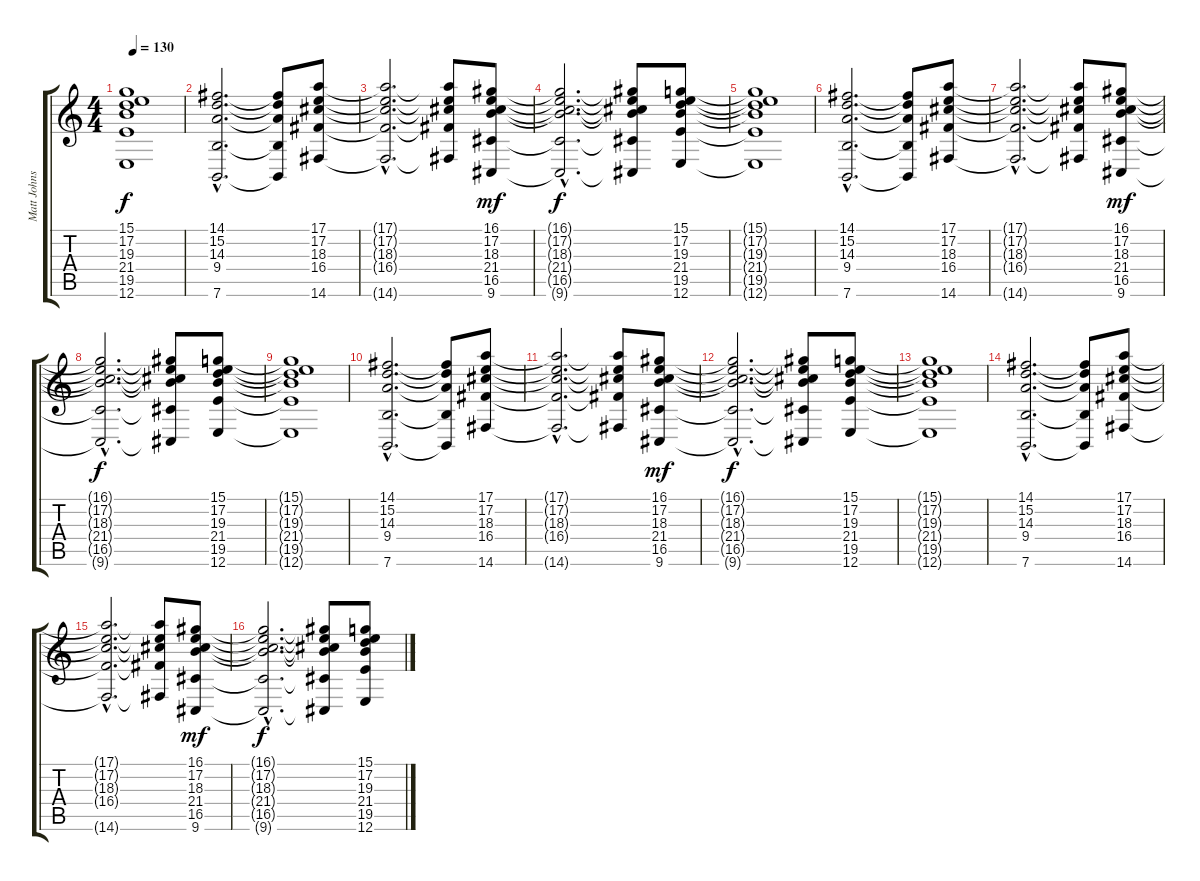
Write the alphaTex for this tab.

\track ("Matt Johnson - Keyboard" "Matt Johns") {instrument electricpiano1}
\staff {score tabs}
\tuning (E4 B3 G3 D3 A2 E2) {hide}
\ts (4 4)
\tempo 130
\clef g2
\ks c
(15.1{t} 17.2{t} 19.3{t} 21.4{t} 19.5{t} 12.6{t}).1{dy f} |
(14.1{hac} 15.2{hac} 14.3{hac} 9.4{hac} 7.6{hac}).2{d} (14.1{t} 15.2{t} 14.3{t} 9.4{t} 7.6{t}).8 (17.1 17.2 18.3 16.4 14.6).8 |
(17.1{hac t} 17.2{hac t} 18.3{hac t} 16.4{hac t} 14.6{hac t}).2{d} (17.1{t} 17.2{t} 18.3{t} 16.4{t} 14.6{t}).8 (16.1 17.2 18.3 21.4 16.5 9.6).8{dy mf} |
(16.1{hac t} 17.2{hac t} 18.3{hac t} 21.4{hac t} 16.5{hac t} 9.6{hac t}).2{d dy f} (16.1{t} 17.2{t} 18.3{t} 21.4{t} 16.5{t} 9.6{t}).8 (15.1 17.2 19.3 21.4 19.5 12.6).8 |
(15.1{t} 17.2{t} 19.3{t} 21.4{t} 19.5{t} 12.6{t}).1 |
(14.1{hac} 15.2{hac} 14.3{hac} 9.4{hac} 7.6{hac}).2{d} (14.1{t} 15.2{t} 14.3{t} 9.4{t} 7.6{t}).8 (17.1 17.2 18.3 16.4 14.6).8 |
(17.1{hac t} 17.2{hac t} 18.3{hac t} 16.4{hac t} 14.6{hac t}).2{d} (17.1{t} 17.2{t} 18.3{t} 16.4{t} 14.6{t}).8 (16.1 17.2 18.3 21.4 16.5 9.6).8{dy mf} |
(16.1{hac t} 17.2{hac t} 18.3{hac t} 21.4{hac t} 16.5{hac t} 9.6{hac t}).2{d dy f} (16.1{t} 17.2{t} 18.3{t} 21.4{t} 16.5{t} 9.6{t}).8 (15.1 17.2 19.3 21.4 19.5 12.6).8 |
(15.1{t} 17.2{t} 19.3{t} 21.4{t} 19.5{t} 12.6{t}).1 |
(14.1{hac} 15.2{hac} 14.3{hac} 9.4{hac} 7.6{hac}).2{d} (14.1{t} 15.2{t} 14.3{t} 9.4{t} 7.6{t}).8 (17.1 17.2 18.3 16.4 14.6).8 |
(17.1{hac t} 17.2{hac t} 18.3{hac t} 16.4{hac t} 14.6{hac t}).2{d} (17.1{t} 17.2{t} 18.3{t} 16.4{t} 14.6{t}).8 (16.1 17.2 18.3 21.4 16.5 9.6).8{dy mf} |
(16.1{hac t} 17.2{hac t} 18.3{hac t} 21.4{hac t} 16.5{hac t} 9.6{hac t}).2{d dy f} (16.1{t} 17.2{t} 18.3{t} 21.4{t} 16.5{t} 9.6{t}).8 (15.1 17.2 19.3 21.4 19.5 12.6).8 |
(15.1{t} 17.2{t} 19.3{t} 21.4{t} 19.5{t} 12.6{t}).1 |
(14.1{hac} 15.2{hac} 14.3{hac} 9.4{hac} 7.6{hac}).2{d} (14.1{t} 15.2{t} 14.3{t} 9.4{t} 7.6{t}).8 (17.1 17.2 18.3 16.4 14.6).8 |
(17.1{hac t} 17.2{hac t} 18.3{hac t} 16.4{hac t} 14.6{hac t}).2{d} (17.1{t} 17.2{t} 18.3{t} 16.4{t} 14.6{t}).8 (16.1 17.2 18.3 21.4 16.5 9.6).8{dy mf} |
(16.1{hac t} 17.2{hac t} 18.3{hac t} 21.4{hac t} 16.5{hac t} 9.6{hac t}).2{d dy f} (16.1{t} 17.2{t} 18.3{t} 21.4{t} 16.5{t} 9.6{t}).8 (15.1 17.2 19.3 21.4 19.5 12.6).8
